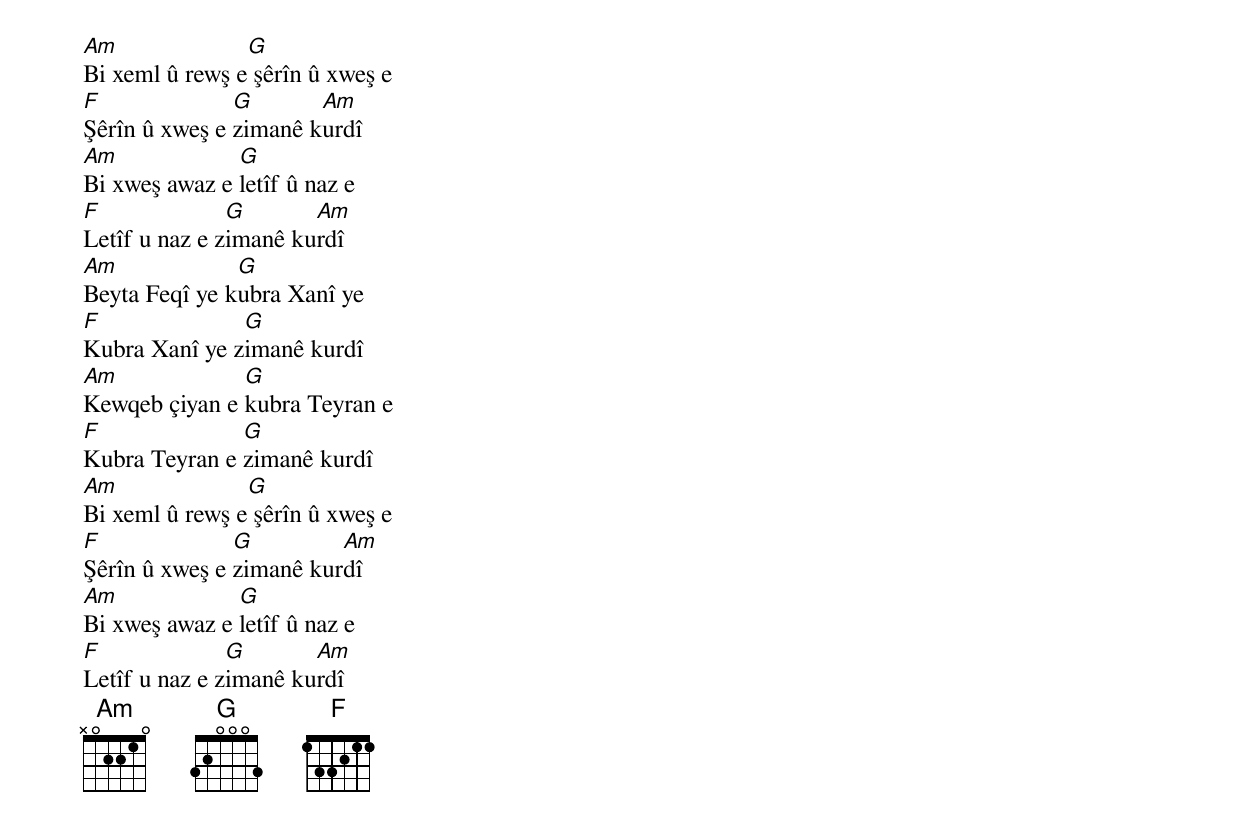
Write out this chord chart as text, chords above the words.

Am              G
Bi xeml û rewş e şêrîn û xweş e
F              G       Am
Şêrîn û xweş e zimanê kurdî
Am             G
Bi xweş awaz e letîf û naz e
F              G       Am
Letîf u naz e zimanê kurdî
Am             G
Beyta Feqî ye kubra Xanî ye
F              G
Kubra Xanî ye zimanê kurdî
Am             G
Kewqeb çiyan e kubra Teyran e
F              G
Kubra Teyran e zimanê kurdî
Am              G
Bi xeml û rewş e şêrîn û xweş e
F              G         Am
Şêrîn û xweş e zimanê kurdî
Am             G
Bi xweş awaz e letîf û naz e
F              G       Am
Letîf u naz e zimanê kurdî
